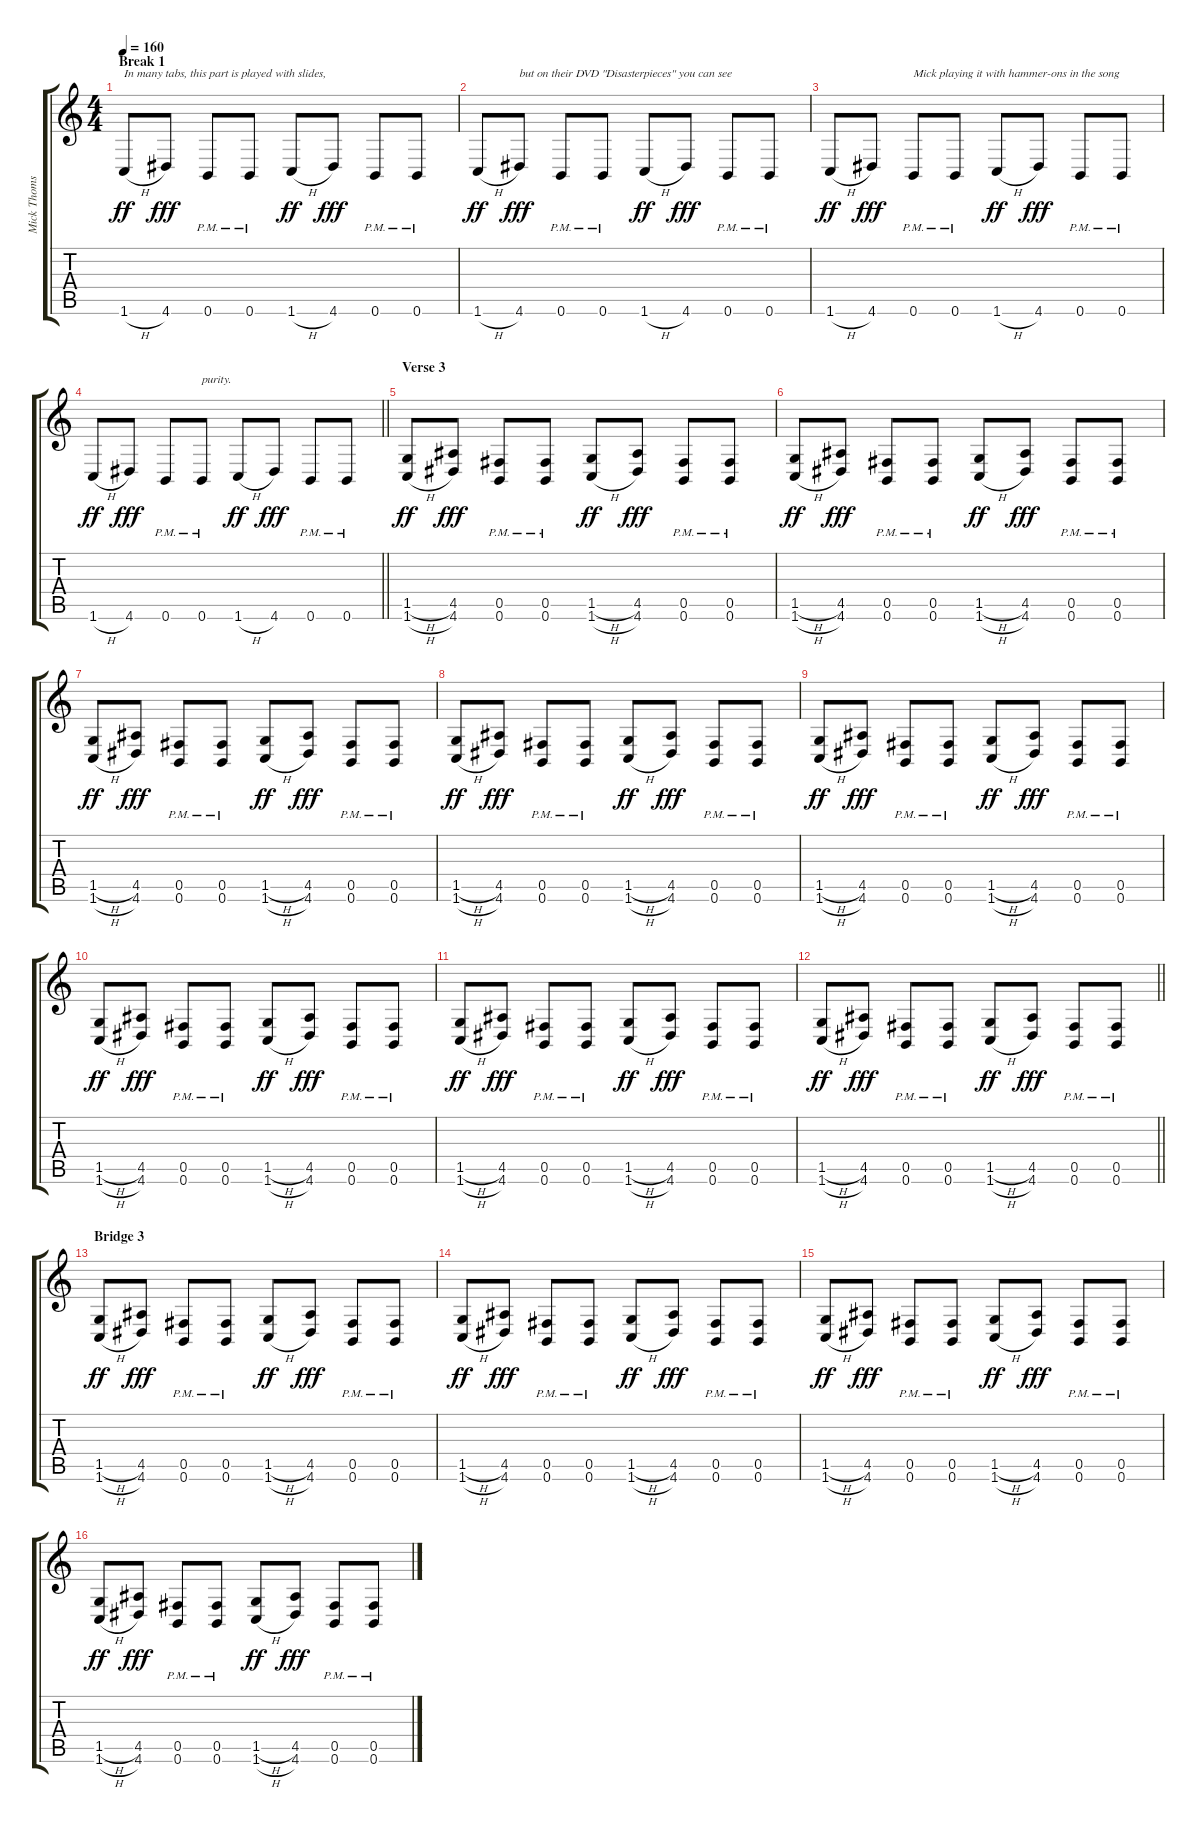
\track ("Mick Thomson" "Mick Thoms") {instrument distortionguitar}
\staff {score tabs}
\tuning (Db4 Ab3 E3 B2 Gb2 B1) {hide}
\ts (4 4)
\section ("" "Break 1")
\tempo 160
\clef g2
\ks c
1.6{h}.8{txt "In many tabs, this part is played with slides," dy ff volume 13} 4.6.8{dy fff} 0.6{pm}.8 0.6{pm}.8 1.6{h}.8{dy ff} 4.6.8{dy fff} 0.6{pm}.8 0.6{pm}.8 |
1.6{h}.8{dy ff} 4.6.8{txt "but on their DVD \"Disasterpieces\" you can see" dy fff} 0.6{pm}.8 0.6{pm}.8 1.6{h}.8{dy ff} 4.6.8{dy fff} 0.6{pm}.8 0.6{pm}.8 |
1.6{h}.8{dy ff} 4.6.8{dy fff} 0.6{pm}.8{txt "Mick playing it with hammer-ons in the song"} 0.6{pm}.8 1.6{h}.8{dy ff} 4.6.8{dy fff} 0.6{pm}.8 0.6{pm}.8 |
\barLineRight lightlight
1.6{h}.8{dy ff} 4.6.8{dy fff} 0.6{pm}.8 0.6{pm}.8{txt "purity."} 1.6{h}.8{dy ff} 4.6.8{dy fff} 0.6{pm}.8 0.6{pm}.8 |
\section ("" "Verse 3")
(1.5{h} 1.6{h}).8{dy ff} (4.5 4.6).8{dy fff} (0.5{pm} 0.6{pm}).8 (0.5{pm} 0.6{pm}).8 (1.5{h} 1.6{h}).8{dy ff} (4.5 4.6).8{dy fff} (0.5{pm} 0.6{pm}).8 (0.5{pm} 0.6{pm}).8 |
(1.5{h} 1.6{h}).8{dy ff} (4.5 4.6).8{dy fff} (0.5{pm} 0.6{pm}).8 (0.5{pm} 0.6{pm}).8 (1.5{h} 1.6{h}).8{dy ff} (4.5 4.6).8{dy fff} (0.5{pm} 0.6{pm}).8 (0.5{pm} 0.6{pm}).8 |
(1.5{h} 1.6{h}).8{dy ff} (4.5 4.6).8{dy fff} (0.5{pm} 0.6{pm}).8 (0.5{pm} 0.6{pm}).8 (1.5{h} 1.6{h}).8{dy ff} (4.5 4.6).8{dy fff} (0.5{pm} 0.6{pm}).8 (0.5{pm} 0.6{pm}).8 |
(1.5{h} 1.6{h}).8{dy ff} (4.5 4.6).8{dy fff} (0.5{pm} 0.6{pm}).8 (0.5{pm} 0.6{pm}).8 (1.5{h} 1.6{h}).8{dy ff} (4.5 4.6).8{dy fff} (0.5{pm} 0.6{pm}).8 (0.5{pm} 0.6{pm}).8 |
(1.5{h} 1.6{h}).8{dy ff} (4.5 4.6).8{dy fff} (0.5{pm} 0.6{pm}).8 (0.5{pm} 0.6{pm}).8 (1.5{h} 1.6{h}).8{dy ff} (4.5 4.6).8{dy fff} (0.5{pm} 0.6{pm}).8 (0.5{pm} 0.6{pm}).8 |
(1.5{h} 1.6{h}).8{dy ff} (4.5 4.6).8{dy fff} (0.5{pm} 0.6{pm}).8 (0.5{pm} 0.6{pm}).8 (1.5{h} 1.6{h}).8{dy ff} (4.5 4.6).8{dy fff} (0.5{pm} 0.6{pm}).8 (0.5{pm} 0.6{pm}).8 |
(1.5{h} 1.6{h}).8{dy ff} (4.5 4.6).8{dy fff} (0.5{pm} 0.6{pm}).8 (0.5{pm} 0.6{pm}).8 (1.5{h} 1.6{h}).8{dy ff} (4.5 4.6).8{dy fff} (0.5{pm} 0.6{pm}).8 (0.5{pm} 0.6{pm}).8 |
\barLineRight lightlight
(1.5{h} 1.6{h}).8{dy ff} (4.5 4.6).8{dy fff} (0.5{pm} 0.6{pm}).8 (0.5{pm} 0.6{pm}).8 (1.5{h} 1.6{h}).8{dy ff} (4.5 4.6).8{dy fff} (0.5{pm} 0.6{pm}).8 (0.5{pm} 0.6{pm}).8 |
\section ("" "Bridge 3")
(1.5{h} 1.6{h}).8{dy ff} (4.5 4.6).8{dy fff} (0.5{pm} 0.6{pm}).8 (0.5{pm} 0.6{pm}).8 (1.5{h} 1.6{h}).8{dy ff} (4.5 4.6).8{dy fff} (0.5{pm} 0.6{pm}).8 (0.5{pm} 0.6{pm}).8 |
(1.5{h} 1.6{h}).8{dy ff} (4.5 4.6).8{dy fff} (0.5{pm} 0.6{pm}).8 (0.5{pm} 0.6{pm}).8 (1.5{h} 1.6{h}).8{dy ff} (4.5 4.6).8{dy fff} (0.5{pm} 0.6{pm}).8 (0.5{pm} 0.6{pm}).8 |
(1.5{h} 1.6{h}).8{dy ff} (4.5 4.6).8{dy fff} (0.5{pm} 0.6{pm}).8 (0.5{pm} 0.6{pm}).8 (1.5{h} 1.6{h}).8{dy ff} (4.5 4.6).8{dy fff} (0.5{pm} 0.6{pm}).8 (0.5{pm} 0.6{pm}).8 |
(1.5{h} 1.6{h}).8{dy ff} (4.5 4.6).8{dy fff} (0.5{pm} 0.6{pm}).8 (0.5{pm} 0.6{pm}).8 (1.5{h} 1.6{h}).8{dy ff} (4.5 4.6).8{dy fff} (0.5{pm} 0.6{pm}).8 (0.5{pm} 0.6{pm}).8
